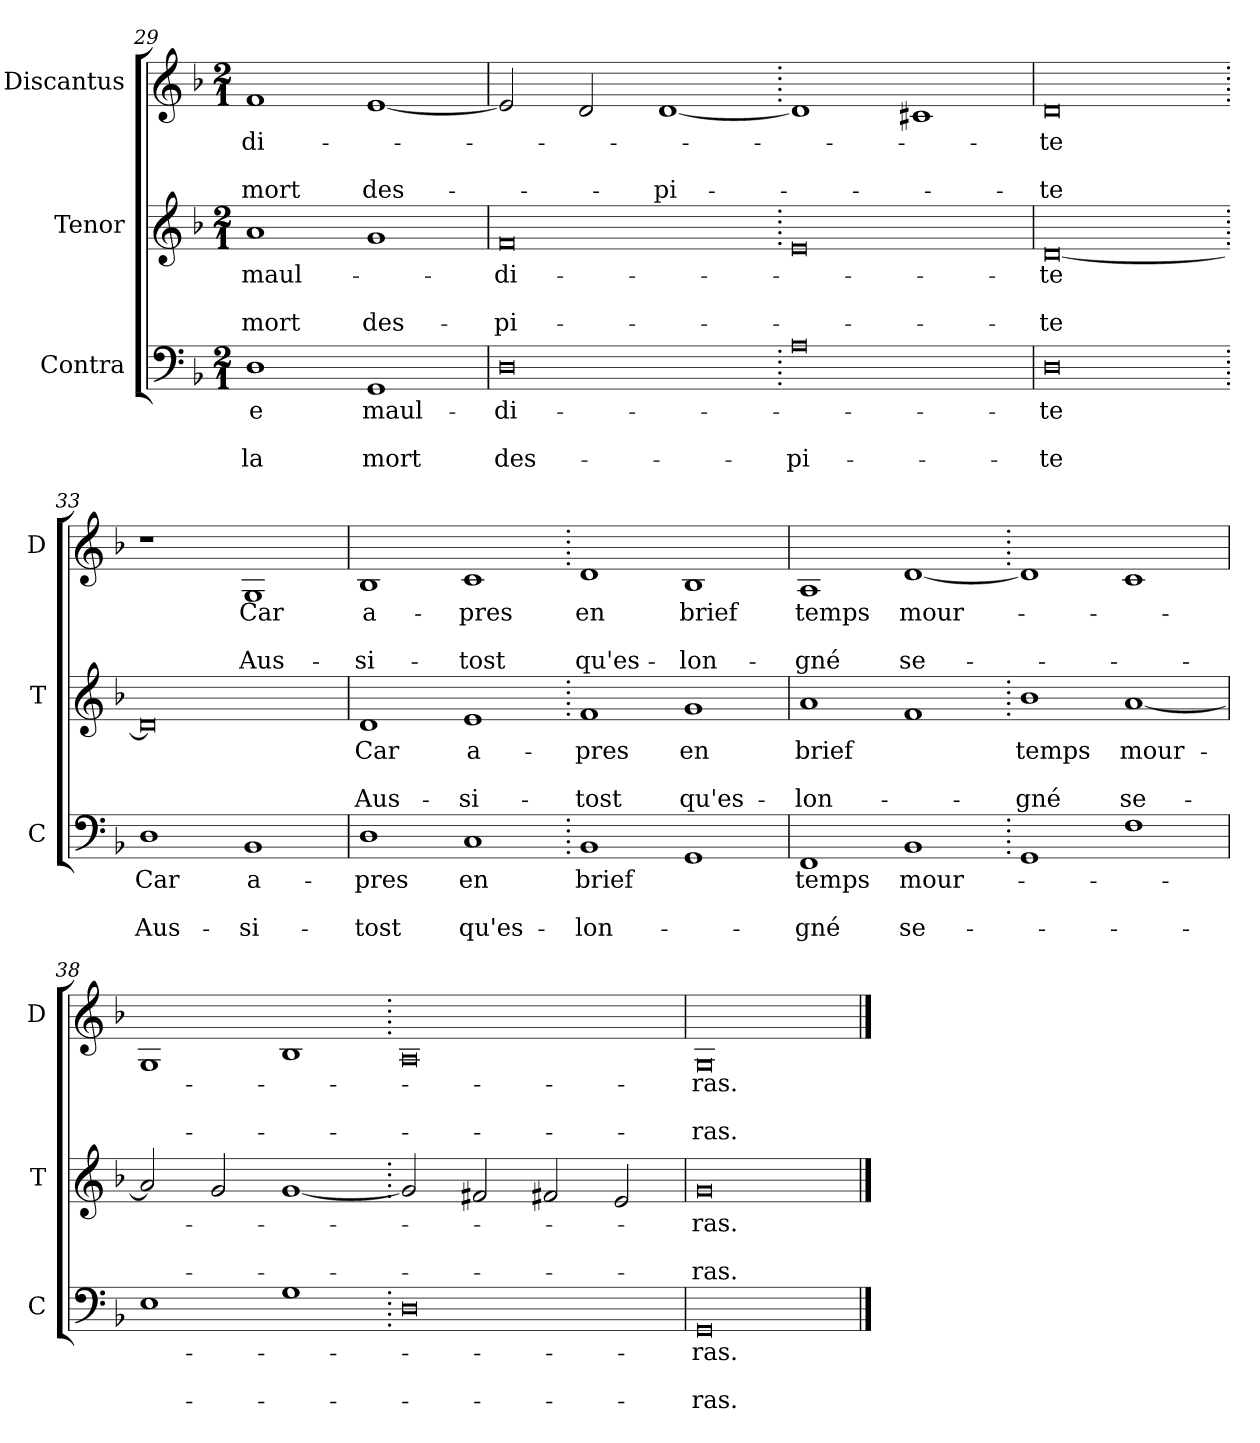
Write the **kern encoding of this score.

**kern	**text	**text	**text	**kern	**text	**text	**text	**kern	**text	**text	**text
*part3	*part3	*part3	*part3	*part2	*part2	*part2	*part2	*part1	*part1	*part1	*part1
*staff3	*staff3	*staff3	*staff3	*staff2	*staff2	*staff2	*staff2	*staff1	*staff1	*staff1	*staff1
*I"Contra	*	*	*	*I"Tenor	*	*	*	*I"Discantus	*	*	*
*I'C	*	*	*	*I'T	*	*	*	*I'D	*	*	*
*clefF4	*	*	*	*clefG2	*	*	*	*clefG2	*	*	*
*k[b-]	*	*	*	*k[b-]	*	*	*	*k[b-]	*	*	*
*M2/1	*	*	*	*M2/1	*	*	*	*M2/1	*	*	*
=29	=29	=29	=29	=29	=29	=29	=29	=29	=29	=29	=29
1D	-e	.	la	1a	maul-	.	mort	1f	-di-	.	mort
1GG	maul-	.	mort	1g	.	.	des-	[1e	.	.	des-
=30	=30	=30	=30	=30	=30	=30	=30	=30	=30	=30	=30
0D	-di-	.	des-	0f	-di-	.	-pi-	2e/]	.	.	.
.	.	.	.	.	.	.	.	2d/	.	.	.
.	.	.	.	.	.	.	.	[1d	.	.	-pi-
=31.	=31.	=31.	=31.	=31.	=31.	=31.	=31.	=31.	=31.	=31.	=31.
0A	.	.	-pi-	0e	.	.	.	1d]	.	.	.
.	.	.	.	.	.	.	.	1c#X	.	.	.
=32	=32	=32	=32	=32	=32	=32	=32	=32	=32	=32	=32
0D	-te	.	-te	[0d	-te	.	-te	0d	-te	.	-te
=33.	=33.	=33.	=33.	=33.	=33.	=33.	=33.	=33.	=33.	=33.	=33.
1D	Car	.	Aus-	0d]	.	.	.	1r	.	.	.
1BB-	a-	.	-si-	.	.	.	.	1G	Car	.	Aus-
=34	=34	=34	=34	=34	=34	=34	=34	=34	=34	=34	=34
1D	-pres	.	-tost	1d	Car	.	Aus-	1B-	a-	.	-si-
1C	en	.	qu'es-	1e	a-	.	-si-	1c	-pres	.	-tost
=35.	=35.	=35.	=35.	=35.	=35.	=35.	=35.	=35.	=35.	=35.	=35.
1BB-	brief	.	-lon-	1f	-pres	.	-tost	1d	en	.	qu'es-
1GG	.	.	.	1g	en	.	qu'es-	1B-	brief	.	-lon-
=36	=36	=36	=36	=36	=36	=36	=36	=36	=36	=36	=36
1FF	temps	.	-gné	1a	brief	.	-lon-	1A	temps	.	-gné
1BB-	mour-	.	se-	1f	.	.	.	[1d	mour-	.	se-
=37.	=37.	=37.	=37.	=37.	=37.	=37.	=37.	=37.	=37.	=37.	=37.
1GG	.	.	.	1b-	temps	.	-gné	1d]	.	.	.
1F	.	.	.	[1a	mour-	.	se-	1c	.	.	.
=38	=38	=38	=38	=38	=38	=38	=38	=38	=38	=38	=38
1E	.	.	.	2a/]	.	.	.	1G	.	.	.
.	.	.	.	2g/	.	.	.	.	.	.	.
1G	.	.	.	[1g	.	.	.	1B-	.	.	.
=39.	=39.	=39.	=39.	=39.	=39.	=39.	=39.	=39.	=39.	=39.	=39.
0D	.	.	.	2g/]	.	.	.	0A	.	.	.
.	.	.	.	2f#X/	.	.	.	.	.	.	.
.	.	.	.	2f#X/	.	.	.	.	.	.	.
.	.	.	.	2e/	.	.	.	.	.	.	.
=40	=40	=40	=40	=40	=40	=40	=40	=40	=40	=40	=40
0GG	-ras.	.	-ras.	0g	-ras.	.	-ras.	0G	-ras.	.	-ras.
==	==	==	==	==	==	==	==	==	==	==	==
*-	*-	*-	*-	*-	*-	*-	*-	*-	*-	*-	*-
